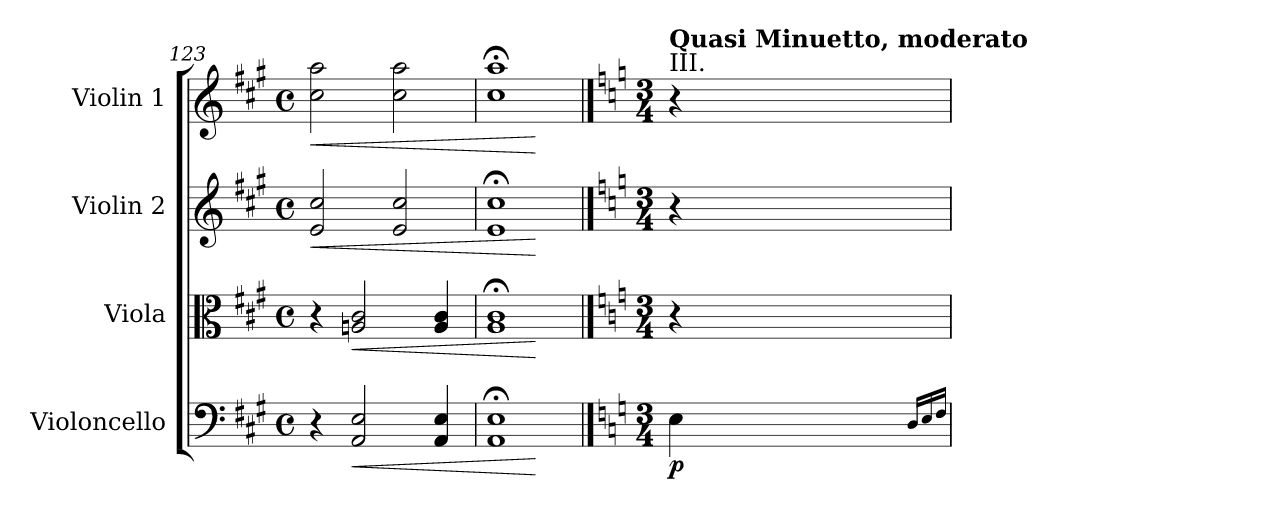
**kern	**dynam	**kern	**dynam	**kern	**dynam	**kern	**dynam
*part4	*part4	*part3	*part3	*part2	*part2	*part1	*part1
*staff4	*staff4	*staff3	*staff3	*staff2	*staff2	*staff1	*staff1
*I"Violoncello	*	*I"Viola	*	*I"Violin 2	*	*I"Violin 1	*
*I'Vc	*	*I'Vla	*	*I'Vln	*	*I'Vln	*
*clefF4	*	*clefC3	*	*clefG2	*	*clefG2	*
*k[f#c#g#]	*	*k[f#c#g#]	*	*k[f#c#g#]	*	*k[f#c#g#]	*
*M4/4	*	*M4/4	*	*M4/4	*	*M4/4	*
*met(c)	*	*met(c)	*	*met(c)	*	*met(c)	*
=123	=123	=123	=123	=123	=123	=123	=123
!	!	!	!	!	!LO:HP:b	!	!LO:HP:b
4r	.	4r	.	2e/ 2cc#/	<	2cc#\ 2aa\	<
!	!LO:HP:b	!	!LO:HP:b	!	!	!	!
2AA/ 2E/	<	2An/ 2c#/	<	.	.	.	.
.	.	.	.	2e/ 2cc#/	.	2cc#\ 2aa\	.
4AA/ 4E/	.	4A/ 4c#/	.	.	.	.	.
=124	=124	=124	=124	=124	=124	=124	=124
1AA;< 1E;<	.	1A;< 1c#;<	.	1e;< 1cc#;<	.	1cc#;< 1aa;<	.
.	[	.	[	.	[	.	[
!!LO:PB:g=z
==	==	==	==	==	==	==	==
*k[]	*	*k[]	*	*k[]	*	*k[]	*
*M3/4	*	*M3/4	*	*M3/4	*	*M3/4	*
!	!	!	!	!	!	!LO:TX:a:t=III.	!
!	!	!	!	!	!	!LO:TX:a:B:t=Quasi Minuetto, moderato	!
!	!LO:DY:b	!	!	!	!	!	!
4E\	p	4r	.	4r	.	4r	.
16qD/LL	.	.	.	.	.	.	.
16qE/	.	.	.	.	.	.	.
16qF/JJ	.	.	.	.	.	.	.
=	=	=	=	=	=	=	=
*-	*-	*-	*-	*-	*-	*-	*-
